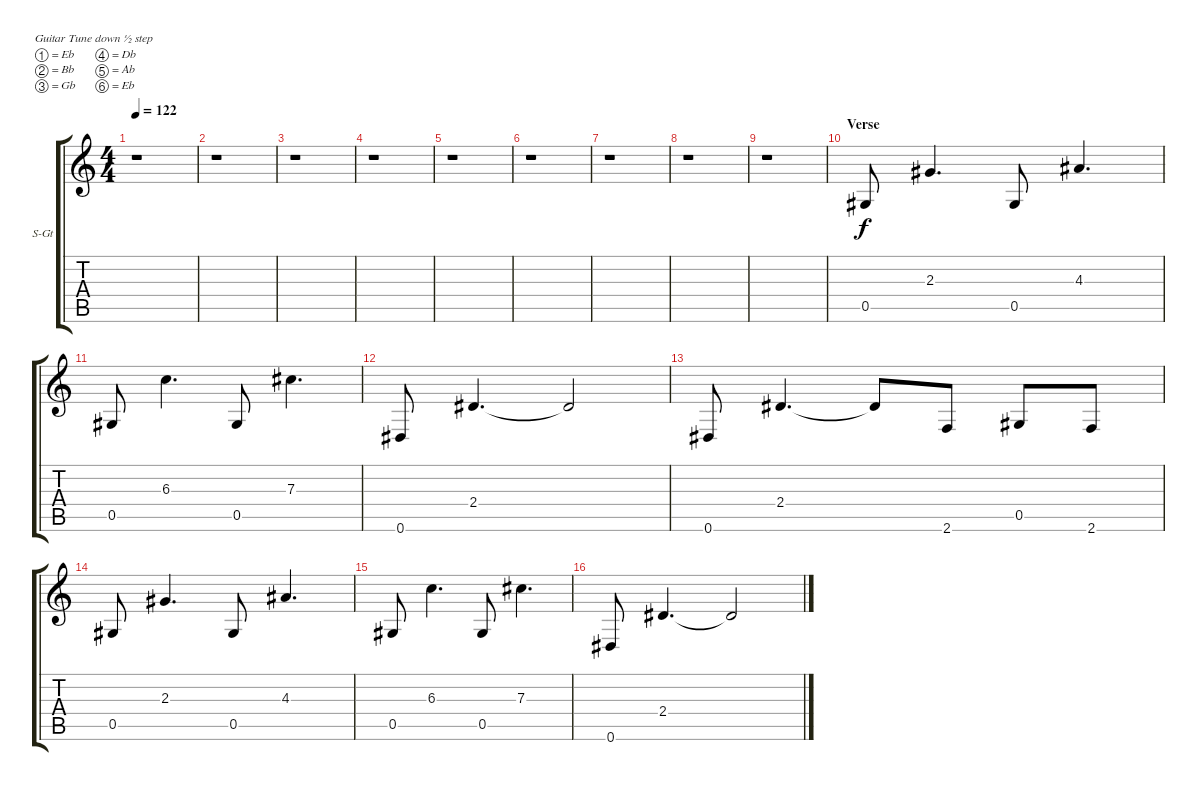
\bracketExtendMode groupsimilarinstruments
\firstSystemTrackNameOrientation horizontal
\otherSystemsTrackNameOrientation horizontal
\track ("Clean 2" "S-Gt") {instrument acousticguitarsteel}
\staff {score tabs}
\tuning (Eb4 Bb3 Gb3 Db3 Ab2 Eb2)
\ts (4 4)
\tempo 122
\clef g2
\ks c
r.1{dy f instrument acousticguitarsteel} |
r.1 |
r.1 |
r.1 |
r.1 |
r.1 |
r.1 |
r.1 |
r.1 |
\section ("" "Verse")
0.5.8 2.3.4{d} 0.5.8 4.3.4{d} |
0.5.8 6.3.4{d} 0.5.8 7.3.4{d} |
0.6.8 2.4.4{d} 2.4{t}.2 |
0.6.8 2.4.4{d} 2.4{t}.8 2.6.8 0.5.8 2.6.8 |
0.5.8 2.3.4{d} 0.5.8 4.3.4{d} |
0.5.8 6.3.4{d} 0.5.8 7.3.4{d} |
0.6.8 2.4.4{d} 2.4{t}.2
